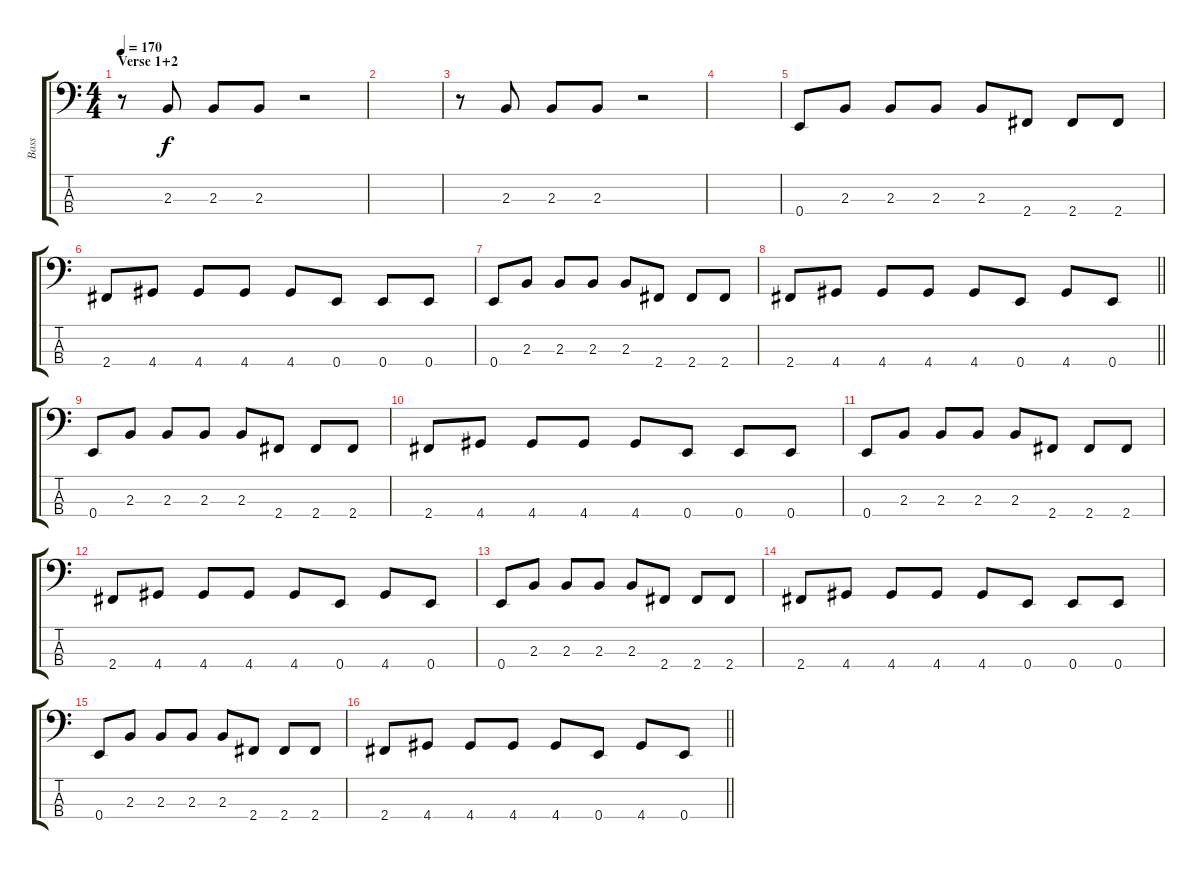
\track ("Bass" "Bass") {instrument electricbassfinger}
\staff {score tabs}
\tuning (G2 D2 A1 E1) {hide}
\ts (4 4)
\section ("" "Verse 1+2")
\tempo 170
\clef f4
\ks c
r.8{dy f} 2.3.8 2.3.8 2.3.8 r.2 |
|
r.8 2.3.8 2.3.8 2.3.8 r.2 |
|
0.4.8 2.3.8 2.3.8 2.3.8 2.3.8 2.4.8 2.4.8 2.4.8 |
2.4.8 4.4.8 4.4.8 4.4.8 4.4.8 0.4.8 0.4.8 0.4.8 |
0.4.8 2.3.8 2.3.8 2.3.8 2.3.8 2.4.8 2.4.8 2.4.8 |
\barLineRight lightlight
2.4.8 4.4.8 4.4.8 4.4.8 4.4.8 0.4.8 4.4.8 0.4.8 |
0.4.8 2.3.8 2.3.8 2.3.8 2.3.8 2.4.8 2.4.8 2.4.8 |
2.4.8 4.4.8 4.4.8 4.4.8 4.4.8 0.4.8 0.4.8 0.4.8 |
0.4.8 2.3.8 2.3.8 2.3.8 2.3.8 2.4.8 2.4.8 2.4.8 |
2.4.8 4.4.8 4.4.8 4.4.8 4.4.8 0.4.8 4.4.8 0.4.8 |
0.4.8 2.3.8 2.3.8 2.3.8 2.3.8 2.4.8 2.4.8 2.4.8 |
2.4.8 4.4.8 4.4.8 4.4.8 4.4.8 0.4.8 0.4.8 0.4.8 |
0.4.8 2.3.8 2.3.8 2.3.8 2.3.8 2.4.8 2.4.8 2.4.8 |
\barLineRight lightlight
2.4.8 4.4.8 4.4.8 4.4.8 4.4.8 0.4.8 4.4.8 0.4.8
